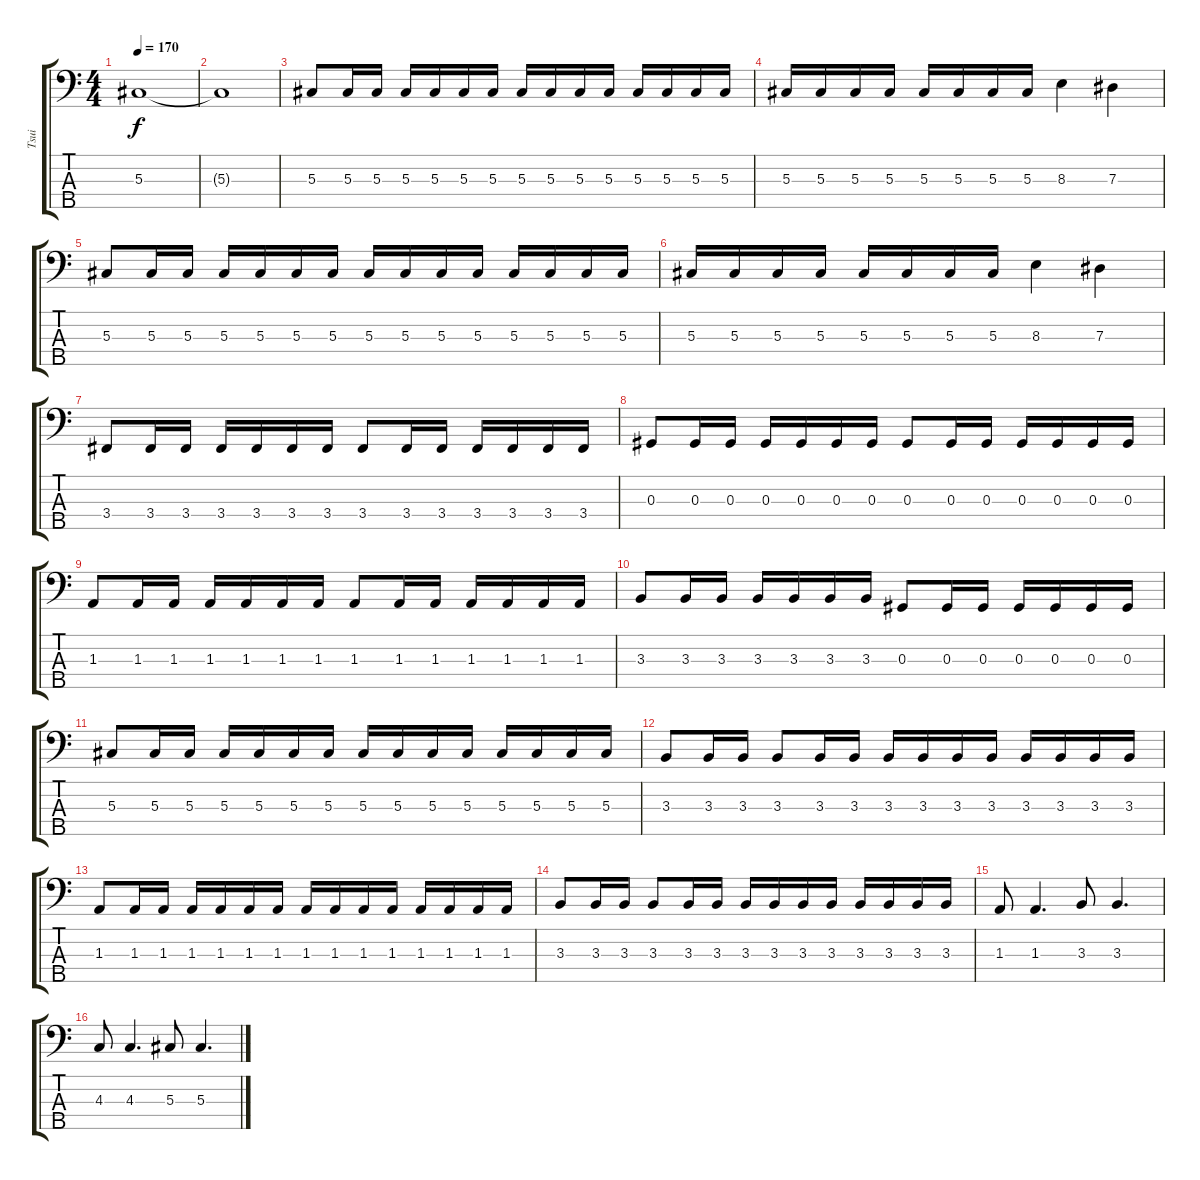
\track ("Tsui" "Tsui") {instrument electricbassfinger}
\staff {score tabs}
\tuning (Gb2 Db2 Ab1 Eb1 Bb0) {hide}
\ts (4 4)
\tempo 170
\clef f4
\ks c
5.3.1{dy f} |
5.3{t}.1 |
5.3.8 5.3.16 5.3.16 5.3.16 5.3.16 5.3.16 5.3.16 5.3.16 5.3.16 5.3.16 5.3.16 5.3.16 5.3.16 5.3.16 5.3.16 |
5.3.16 5.3.16 5.3.16 5.3.16 5.3.16 5.3.16 5.3.16 5.3.16 8.3.4 7.3.4 |
5.3.8 5.3.16 5.3.16 5.3.16 5.3.16 5.3.16 5.3.16 5.3.16 5.3.16 5.3.16 5.3.16 5.3.16 5.3.16 5.3.16 5.3.16 |
5.3.16 5.3.16 5.3.16 5.3.16 5.3.16 5.3.16 5.3.16 5.3.16 8.3.4 7.3.4 |
3.4.8 3.4.16 3.4.16 3.4.16 3.4.16 3.4.16 3.4.16 3.4.8 3.4.16 3.4.16 3.4.16 3.4.16 3.4.16 3.4.16 |
0.3.8 0.3.16 0.3.16 0.3.16 0.3.16 0.3.16 0.3.16 0.3.8 0.3.16 0.3.16 0.3.16 0.3.16 0.3.16 0.3.16 |
1.3.8 1.3.16 1.3.16 1.3.16 1.3.16 1.3.16 1.3.16 1.3.8 1.3.16 1.3.16 1.3.16 1.3.16 1.3.16 1.3.16 |
3.3.8 3.3.16 3.3.16 3.3.16 3.3.16 3.3.16 3.3.16 0.3.8 0.3.16 0.3.16 0.3.16 0.3.16 0.3.16 0.3.16 |
5.3.8 5.3.16 5.3.16 5.3.16 5.3.16 5.3.16 5.3.16 5.3.16 5.3.16 5.3.16 5.3.16 5.3.16 5.3.16 5.3.16 5.3.16 |
3.3.8 3.3.16 3.3.16 3.3.8 3.3.16 3.3.16 3.3.16 3.3.16 3.3.16 3.3.16 3.3.16 3.3.16 3.3.16 3.3.16 |
1.3.8 1.3.16 1.3.16 1.3.16 1.3.16 1.3.16 1.3.16 1.3.16 1.3.16 1.3.16 1.3.16 1.3.16 1.3.16 1.3.16 1.3.16 |
3.3.8 3.3.16 3.3.16 3.3.8 3.3.16 3.3.16 3.3.16 3.3.16 3.3.16 3.3.16 3.3.16 3.3.16 3.3.16 3.3.16 |
1.3.8 1.3.4{d} 3.3.8 3.3.4{d} |
4.3.8 4.3.4{d} 5.3.8 5.3.4{d}
